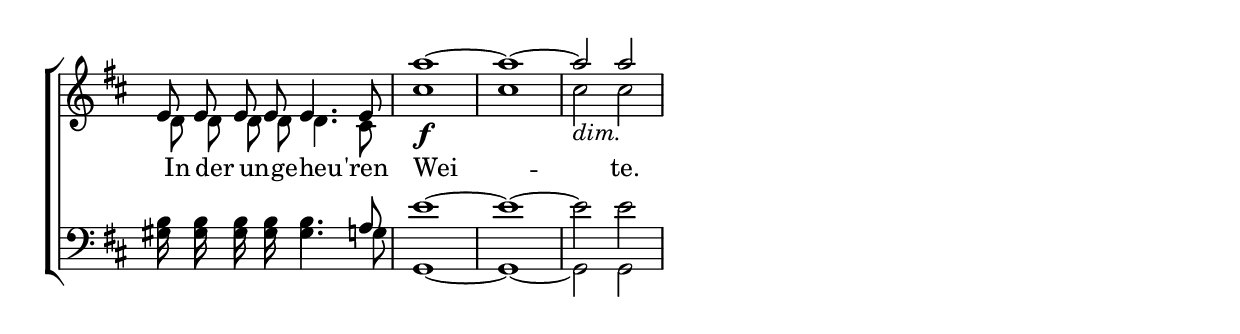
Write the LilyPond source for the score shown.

\version "2.6.3"
\include "english.ly"

global = {
  \key d \major
  \time 4/4
  \autoBeamOff
}

noFlag = \once \override Stem #'flag-style = #'no-flag

sopMusic = \relative c' {
  e8 e8 e8 e8 e4. e8 a'1 ~ a1 ~ a2 a2
}

altoMusic = \relative c' {
  d8 d8 d8 d8 d4. cs8 cs'1\f \melisma cs1 cs2_\markup { \italic {dim.}} \melismaEnd cs2 
}

altoWords = \lyricmode {
  In der un -- ge -- heu -- 'ren Wei -- te.
}

tenorMusic = \relative c' {
  \stemDown \noFlag b8 \noFlag b8 \noFlag b8 \noFlag b8 b4. \stemUp a8 e'1 ~ e1 ~ \stemDown e2 e2
}

bassMusic = \relative c' {
  gs8 gs8 gs8 gs8 gs4. g8 g,1 ~ g1 ~ g2 g2
}

\score {
  \context ChoirStaff <<
    \context Staff = women <<
    \context Voice =
      sopranos { \voiceOne << \global \sopMusic >> }
    \context Voice =
      altos { \voiceTwo << \global \altoMusic >> }
  >>
   \context Lyrics = altos { s1 }
   \context Staff = men <<
     \clef bass
     \context Voice =
       tenors { \voiceOne <<\global \tenorMusic >> }
     \context Voice =
       basses { \voiceTwo <<\global \bassMusic >> }
>>
    \context Lyrics = altos \lyricsto altos \altoWords
>>

  \layout {
    indent = 0.0\cm
    \context {
      \Score
       \remove Bar_number_engraver
    }
    \context {
       \Staff \remove Time_signature_engraver
    }
  }
  \midi { \tempo 4 = 126 }
}
